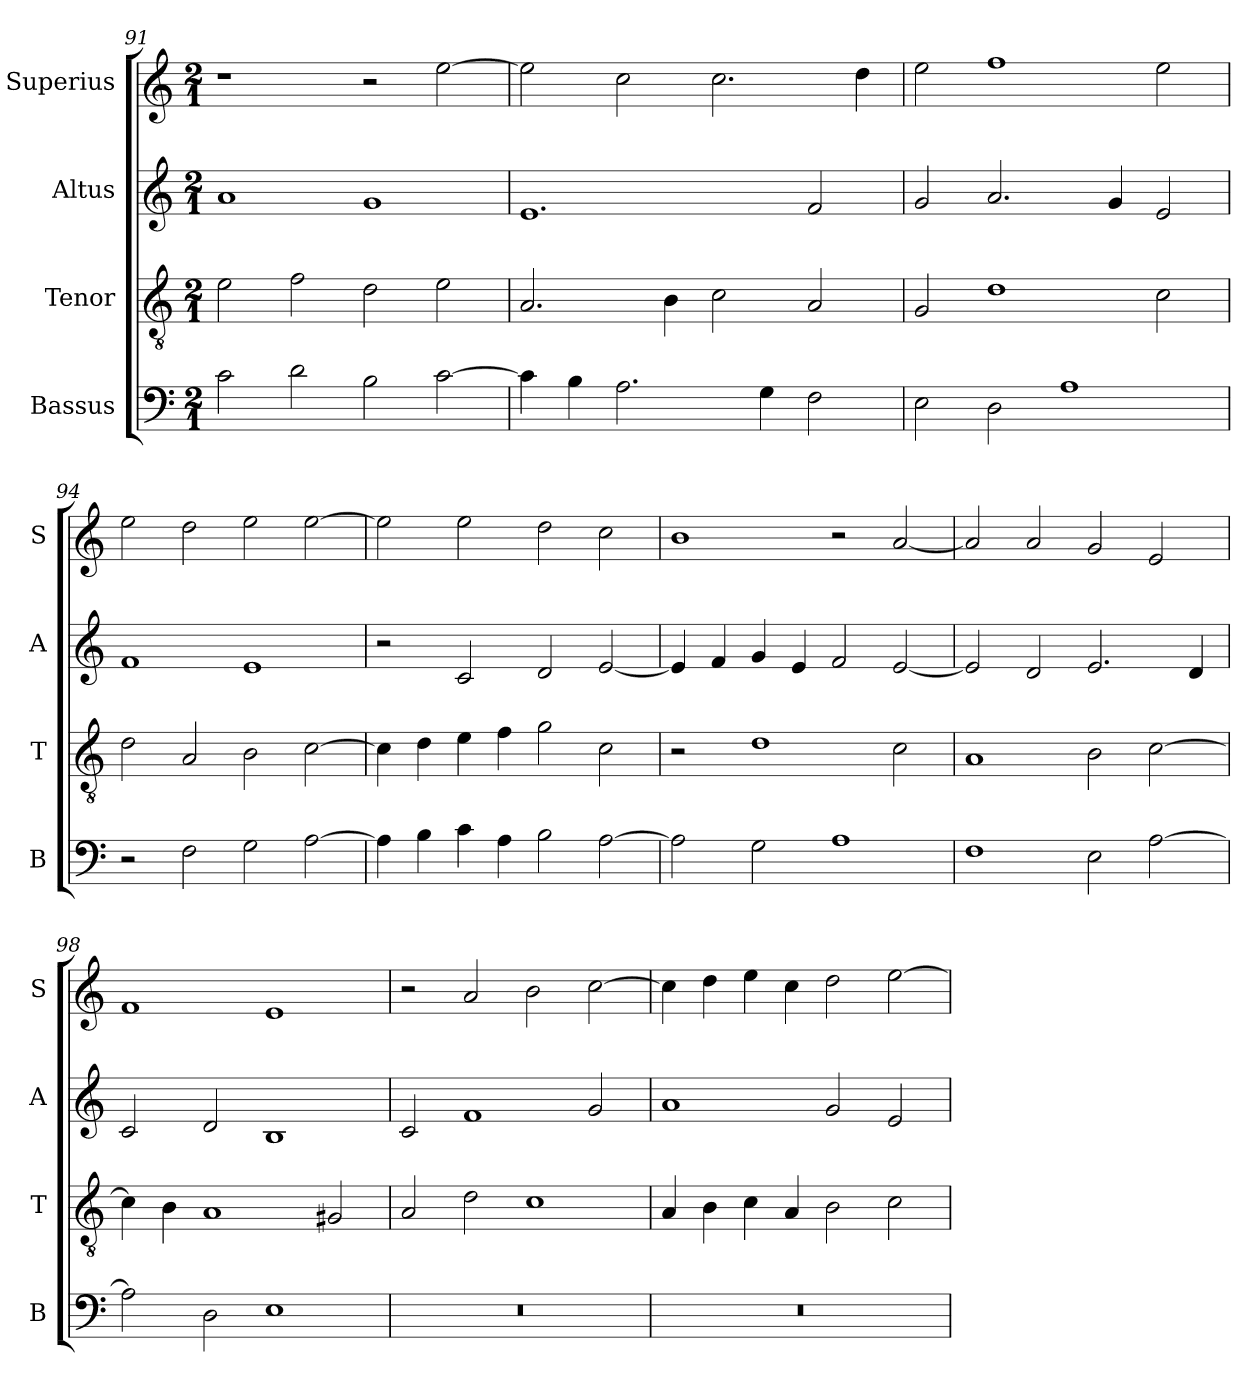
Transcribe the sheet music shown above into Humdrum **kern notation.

**kern	**kern	**kern	**kern
*part4	*part3	*part2	*part1
*staff4	*staff3	*staff2	*staff1
*I"Bassus	*I"Tenor	*I"Altus	*I"Superius
*I'B	*I'T	*I'A	*I'S
*clefF4	*clefGv2	*clefG2	*clefG2
*k[]	*k[]	*k[]	*k[]
*C:	*C:	*C:	*C:
*M2/1	*M2/1	*M2/1	*M2/1
=91	=91	=91	=91
2c	2e	1a	1r
2d	2f	.	.
2B	2d	1g	2r
[2c	2e	.	[2ee
=92	=92	=92	=92
4c]	2.A	1.e	2ee]
4B	.	.	.
2.A	.	.	2cc
.	4B	.	.
.	2c	.	2.cc
4G	.	.	.
2F	2A	2f	.
.	.	.	4dd
=93	=93	=93	=93
2E	2G	2g	2ee
2D	1d	2.a	1ff
1A	.	.	.
.	.	4g	.
.	2c	2e	2ee
=94	=94	=94	=94
2r	2d	1f	2ee
2F	2A	.	2dd
2G	2B	1e	2ee
[2A	[2c	.	[2ee
=95	=95	=95	=95
4A]	4c]	2r	2ee]
4B	4d	.	.
4c	4e	2c	2ee
4A	4f	.	.
2B	2g	2d	2dd
[2A	2c	[2e	2cc
=96	=96	=96	=96
2A]	2r	4e]	1b
.	.	4f	.
2G	1d	4g	.
.	.	4e	.
1A	.	2f	2r
.	2c	[2e	[2a
=97	=97	=97	=97
1F	1A	2e]	2a]
.	.	2d	2a
2E	2B	2.e	2g
[2A	[2c	.	2e
.	.	4d	.
=98	=98	=98	=98
2A]	4c]	2c	1f
.	4B	.	.
2D	1A	2d	.
1E	.	1B	1e
.	2G#X	.	.
=99	=99	=99	=99
0r	2A	2c	2r
.	2d	1f	2a
.	1c	.	2b
.	.	2g	[2cc
=100	=100	=100	=100
0r	4A	1a	4cc]
.	4B	.	4dd
.	4c	.	4ee
.	4A	.	4cc
.	2B	2g	2dd
.	2c	2e	[2ee
=	=	=	=
*-	*-	*-	*-
